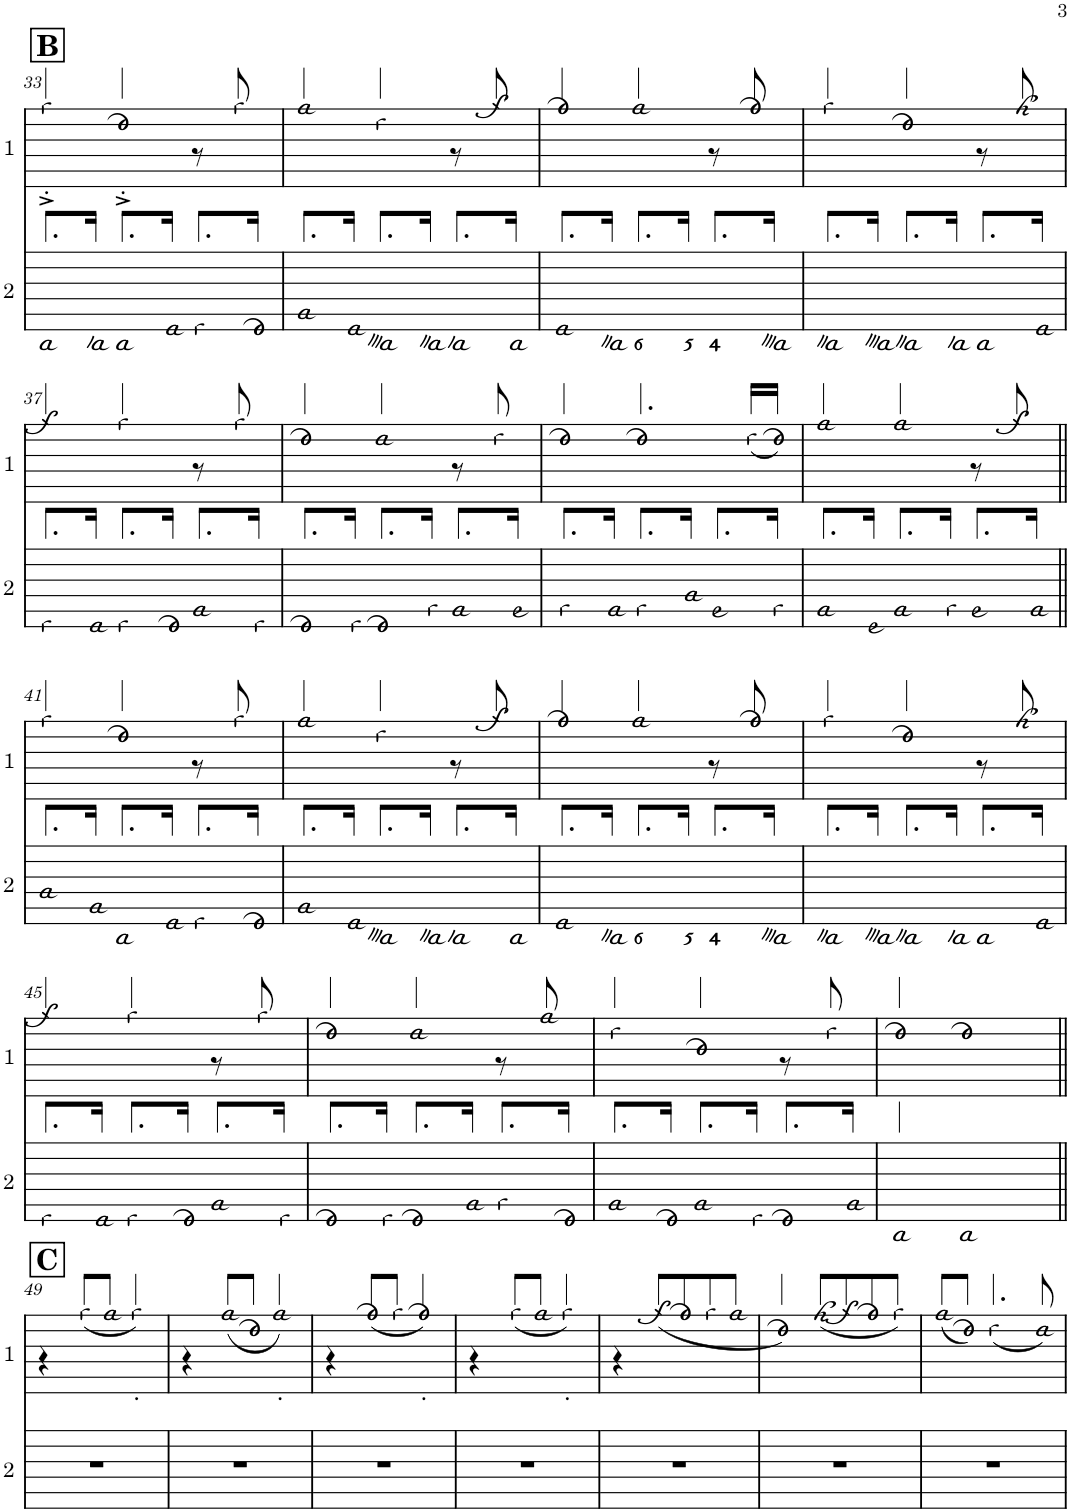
**kern	**kern	**dynam	**kern	**kern	**dynam
*part2	*part2	*part2	*part1	*part1	*part1
*staff4	*staff3	*staff3/4	*staff2	*staff1	*staff1/2
*I"2	*	*	*I"1	*	*
!!LO:PB:g=z
*	*clefGv2	*	*	*clefGv2	*
*k[b-]	*k[b-]	*	*k[b-]	*k[b-]	*
*M3/4	*M3/4	*	*M3/4	*M3/4	*
=33	=33	=33	=33	=33	=33
!	!	!LO:DY:b	!	!	!
8.FF/L	8.FF/L	ff	4a'^/	4a'^	.
16EE/Jk	16EE/Jk	.	.	.	.
8.FF/L	8.FF/L	.	4f'^/	4f'^	.
16GG/Jk	16GG/Jk	.	.	.	.
8.AA/L	8.AA/L	.	8r	8r	.
.	.	.	8a/	8a	.
16BB-/Jk	16BB-/Jk	.	.	.	.
=34	=34	=34	=34	=34	=34
!	!	!	!	!LO:TX:b:i:t=simile	!
8.C/L	8.C/L	.	4g/	4g	.
16GG/Jk	16GG/Jk	.	.	.	.
8.CC/L	8.CC/L	.	4e/	4e	.
16DD/Jk	16DD/Jk	.	.	.	.
8.EE/L	8.EE/L	.	8r	8r	.
.	.	.	8cc/	8cc	.
16FF/Jk	16FF/Jk	.	.	.	.
=35	=35	=35	=35	=35	=35
8.GG/L	8.GG/L	.	4b-/	4b-	.
16DD/Jk	16DD/Jk	.	.	.	.
8.GGG/L	8.GGG/L	.	4g/	4g	.
16AAA/Jk	16AAA/Jk	.	.	.	.
8.BBB-/L	8.BBB-/L	.	8r	8r	.
.	.	.	8b-/	8b-	.
16CC/Jk	16CC/Jk	.	.	.	.
=36	=36	=36	=36	=36	=36
8.DD/L	8.DD/L	.	4a/	4a	.
16CC/Jk	16CC/Jk	.	.	.	.
8.DD/L	8.DD/L	.	4f/	4f	.
16EE/Jk	16EE/Jk	.	.	.	.
8.FF/L	8.FF/L	.	8r	8r	.
.	.	.	8dd/	8dd	.
16GG/Jk	16GG/Jk	.	.	.	.
!!LO:LB:g=z
=37	=37	=37	=37	=37	=37
8.AA/L	8.AA/L	.	4cc/	4cc	.
16GG/Jk	16GG/Jk	.	.	.	.
8.AA/L	8.AA/L	.	4a/	4a	.
16BB-/Jk	16BB-/Jk	.	.	.	.
8.C/L	8.C/L	.	8r	8r	.
.	.	.	8a/	8a	.
16AA/Jk	16AA/Jk	.	.	.	.
=38	=38	=38	=38	=38	=38
8.BB-/L	8.BB-/L	.	4f/	4f	.
16AA/Jk	16AA/Jk	.	.	.	.
8.BB-/L	8.BB-/L	.	4d/	4d	.
16D/Jk	16D/Jk	.	.	.	.
8.C/L	8.C/L	.	8r	8r	.
.	.	.	8e/	8e	.
16E/Jk	16E/Jk	.	.	.	.
=39	=39	=39	=39	=39	=39
8.D/L	8.D/L	.	4f/	4f	.
16C/Jk	16C/Jk	.	.	.	.
8.D/L	8.D/L	.	4.f/	4.f	.
16F/Jk	16F/Jk	.	.	.	.
8.E/L	8.E/L	.	.	.	.
.	.	.	16e/LL	(16e\LL	.
16D/Jk	16D/Jk	.	16f/JJ	16f\JJ)	.
=40	=40	=40	=40	=40	=40
8.C/L	8.C/L	.	4g/	4g	.
16BBn/Jk	16BBn/Jk	.	.	.	.
8.C/L	8.C/L	.	4g/	4g	.
16D/Jk	16D/Jk	.	.	.	.
8.E/L	8.E/L	.	8r	8r	.
.	.	.	8cc/	8cc	.
16C/Jk	16C/Jk	.	.	.	.
!!LO:LB:g=z
=41||	=41||	=41||	=41||	=41||	=41||
8.F/L	8.F/L	.	4a/	4a	.
16C/Jk	16C/Jk	.	.	.	.
8.FF/L	8.FF/L	.	4f/	4f	.
16GG/Jk	16GG/Jk	.	.	.	.
8.AA/L	8.AA/L	.	8r	8r	.
.	.	.	8a/	8a	.
16BB-/Jk	16BB-/Jk	.	.	.	.
=42	=42	=42	=42	=42	=42
8.C/L	8.C/L	.	4g/	4g	.
16GG/Jk	16GG/Jk	.	.	.	.
8.CC/L	8.CC/L	.	4e/	4e	.
16DD/Jk	16DD/Jk	.	.	.	.
8.EE/L	8.EE/L	.	8r	8r	.
.	.	.	8cc/	8cc	.
16FF/Jk	16FF/Jk	.	.	.	.
=43	=43	=43	=43	=43	=43
8.GG/L	8.GG/L	.	4b-/	4b-	.
16DD/Jk	16DD/Jk	.	.	.	.
8.GGG/L	8.GGG/L	.	4g/	4g	.
16AAA/Jk	16AAA/Jk	.	.	.	.
8.BBB-/L	8.BBB-/L	.	8r	8r	.
.	.	.	8b-/	8b-	.
16CC/Jk	16CC/Jk	.	.	.	.
=44	=44	=44	=44	=44	=44
8.DD/L	8.DD/L	.	4a/	4a	.
16CC/Jk	16CC/Jk	.	.	.	.
8.DD/L	8.DD/L	.	4f/	4f	.
16EE/Jk	16EE/Jk	.	.	.	.
8.FF/L	8.FF/L	.	8r	8r	.
.	.	.	8dd/	8dd	.
16GG/Jk	16GG/Jk	.	.	.	.
!!LO:LB:g=z
=45	=45	=45	=45	=45	=45
8.AA/L	8.AA/L	.	4cc/	4cc	.
16GG/Jk	16GG/Jk	.	.	.	.
8.AA/L	8.AA/L	.	4a/	4a	.
16BB-/Jk	16BB-/Jk	.	.	.	.
8.C/L	8.C/L	.	8r	8r	.
.	.	.	8a/	8a	.
16AA/Jk	16AA/Jk	.	.	.	.
=46	=46	=46	=46	=46	=46
8.BB-/L	8.BB-/L	.	4f/	4f	.
16AA/Jk	16AA/Jk	.	.	.	.
8.BB-/L	8.BB-/L	.	4d/	4d	.
16C/Jk	16C/Jk	.	.	.	.
8.D/L	8.D/L	.	8r	8r	.
.	.	.	8g/	8g	.
16BB-/Jk	16BB-/Jk	.	.	.	.
=47	=47	=47	=47	=47	=47
8.C/L	8.C/L	.	4e/	4e	.
16BB-/Jk	16BB-/Jk	.	.	.	.
8.C/L	8.C/L	.	4c/	4c	.
16AA/Jk	16AA/Jk	.	.	.	.
8.BB-/L	8.BB-/L	.	8r	8r	.
.	.	.	8e/	8e	.
16C/Jk	16C/Jk	.	.	.	.
=48	=48	=48	=48	=48	=48
4FF/	4FF	.	4f/	4f	.
2FF	2FF	.	2f	2f	.
!!LO:LB:g=z
=49||	=49||	=49||	=49||	=49||	=49||
2.r	2.r	.	4r	4r	.
!	!	!	!	!	!LO:DY:b
.	.	.	8a/L	(8a\L	p
.	.	.	8g/J	8g\J	.
.	.	.	4a'/	4a')	.
=50	=50	=50	=50	=50	=50
2.r	2.r	.	4r	4r	.
.	.	.	8g/L	(8g\L	.
.	.	.	8f/J	8f\J	.
.	.	.	4g'/	4g')	.
=51	=51	=51	=51	=51	=51
2.r	2.r	.	4r	4r	.
.	.	.	8b-/L	(8b-\L	.
.	.	.	8a/J	8a\J	.
.	.	.	4b-'/	4b-')	.
=52	=52	=52	=52	=52	=52
2.r	2.r	.	4r	4r	.
.	.	.	8a/L	(8a\L	.
.	.	.	8g/J	8g\J	.
.	.	.	4a'/	4a')	.
=53	=53	=53	=53	=53	=53
2.r	2.r	.	4r	4r	.
.	.	.	8cc/L	(8cc\L	.
.	.	.	8b-/	8b-\J	.
.	.	.	8a/	8a\L	.
.	.	.	8g/J	8g\J	.
=54	=54	=54	=54	=54	=54
2.r	2.r	.	4f/	4f)	.
.	.	.	8dd/L	(8dd\L	.
.	.	.	8cc/	8cc\J	.
.	.	.	8b-/	8b-\L	.
.	.	.	8a/J	8a\J)	.
=55	=55	=55	=55	=55	=55
2.r	2.r	.	8g/L	(8g\L	.
.	.	.	8f/J	8f\J)	.
.	.	.	4.e/	(4.e	.
.	.	.	8d/	8d)	.
=	=	=	=	=	=
*-	*-	*-	*-	*-	*-
